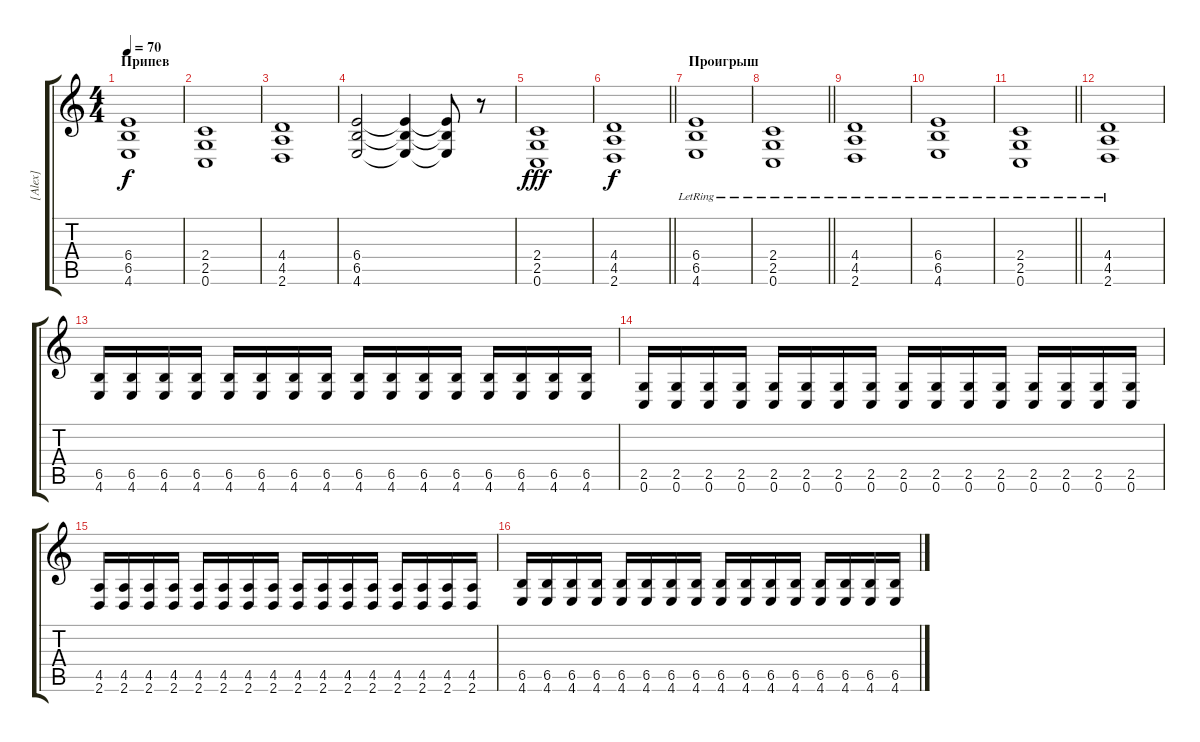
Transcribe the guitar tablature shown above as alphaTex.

\track ("[Alex]" "[Alex]") {instrument distortionguitar}
\staff {score tabs}
\tuning (C4 G3 Eb3 Bb2 F2 C2) {hide}
\ts (4 4)
\section ("" "Припев")
\tempo 70
\clef g2
\ks c
(6.4 6.5 4.6).1{dy f volume 12 instrument distortionguitar} |
(2.4 2.5 0.6).1 |
(4.4 4.5 2.6).1 |
(6.4 6.5 4.6).2 (6.4{t} 6.5{t} 4.6{t}).4 (6.4{t} 6.5{t} 4.6{t}).8 r.8 |
(2.4 2.5 0.6).1{dy fff} |
\barLineRight lightlight
(4.4 4.5 2.6).1{dy f} |
\section ("" "Проигрыш")
(6.4{lr} 6.5 4.6).1 |
\barLineRight lightlight
(2.4{lr} 2.5 0.6).1 |
(4.4{lr} 4.5 2.6).1 |
(6.4{lr} 6.5 4.6).1 |
\barLineRight lightlight
(2.4{lr} 2.5 0.6).1 |
(4.4{lr} 4.5 2.6).1 |
(6.5 4.6).16 (6.5 4.6).16 (6.5 4.6).16 (6.5 4.6).16 (6.5 4.6).16 (6.5 4.6).16 (6.5 4.6).16 (6.5 4.6).16 (6.5 4.6).16 (6.5 4.6).16 (6.5 4.6).16 (6.5 4.6).16 (6.5 4.6).16 (6.5 4.6).16 (6.5 4.6).16 (6.5 4.6).16 |
(2.5 0.6).16 (2.5 0.6).16 (2.5 0.6).16 (2.5 0.6).16 (2.5 0.6).16 (2.5 0.6).16 (2.5 0.6).16 (2.5 0.6).16 (2.5 0.6).16 (2.5 0.6).16 (2.5 0.6).16 (2.5 0.6).16 (2.5 0.6).16 (2.5 0.6).16 (2.5 0.6).16 (2.5 0.6).16 |
(4.5 2.6).16 (4.5 2.6).16 (4.5 2.6).16 (4.5 2.6).16 (4.5 2.6).16 (4.5 2.6).16 (4.5 2.6).16 (4.5 2.6).16 (4.5 2.6).16 (4.5 2.6).16 (4.5 2.6).16 (4.5 2.6).16 (4.5 2.6).16 (4.5 2.6).16 (4.5 2.6).16 (4.5 2.6).16 |
(6.5 4.6).16 (6.5 4.6).16 (6.5 4.6).16 (6.5 4.6).16 (6.5 4.6).16 (6.5 4.6).16 (6.5 4.6).16 (6.5 4.6).16 (6.5 4.6).16 (6.5 4.6).16 (6.5 4.6).16 (6.5 4.6).16 (6.5 4.6).16 (6.5 4.6).16 (6.5 4.6).16 (6.5 4.6).16
